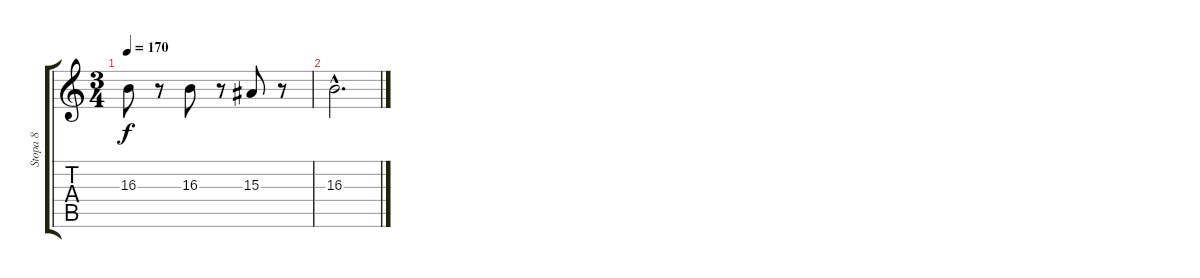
\track ("Stopa 8" "Stopa 8") {instrument stringensemble1}
\staff {score tabs}
\tuning (E4 B3 G3 D3 A2 E2) {hide}
\ts (3 4)
\tempo 170
\clef g2
\ks c
16.3.8{dy f} r.8 16.3.8 r.8 15.3.8 r.8 |
16.3{hac}.2{d}
